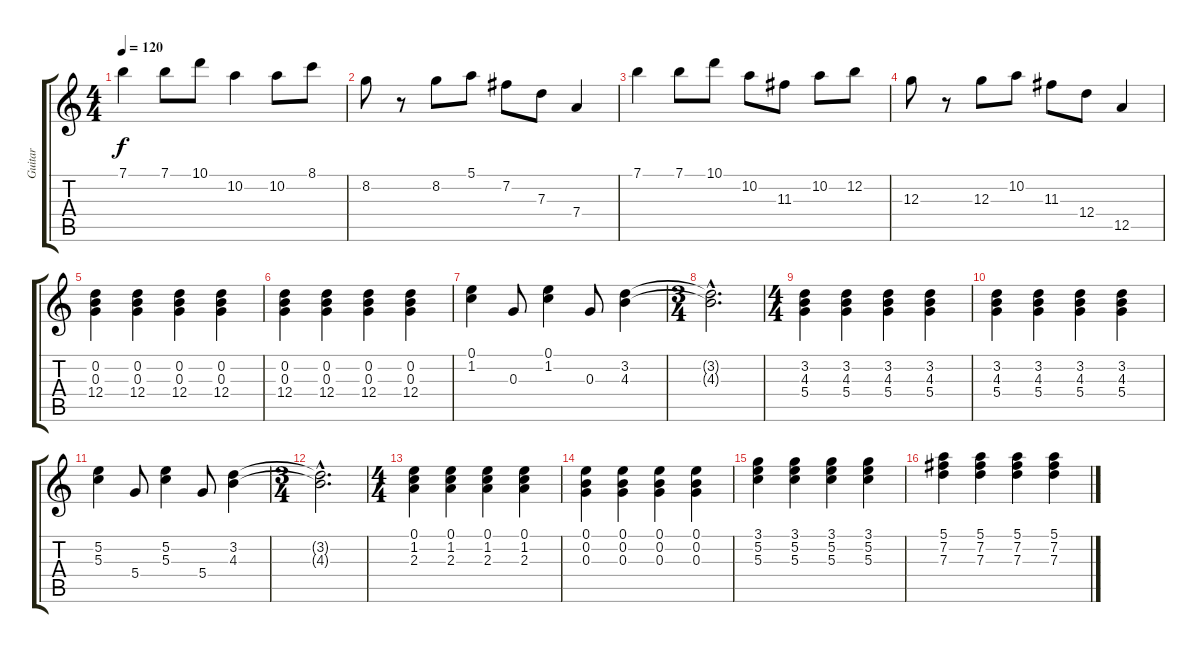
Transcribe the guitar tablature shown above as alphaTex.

\track ("Guitar" "Guitar") {instrument acousticguitarsteel}
\staff {score tabs}
\tuning (E4 B3 G3 D3 A2 E2) {hide}
\ts (4 4)
\tempo 120
\clef g2
\ks c
7.1.4{dy f instrument acousticguitarsteel} 7.1.8 10.1.8 10.2.4 10.2.8 8.1.8 |
8.2.8 r.8 8.2.8 5.1.8 7.2.8 7.3.8 7.4.4 |
7.1.4 7.1.8 10.1.8 10.2.8 11.3.8 10.2.8 12.2.8 |
12.3.8 r.8 12.3.8 10.2.8 11.3.8 12.4.8 12.5.4 |
(0.2 0.3 12.4).4 (0.2 0.3 12.4).4 (0.2 0.3 12.4).4 (0.2 0.3 12.4).4 |
(0.2 0.3 12.4).4 (0.2 0.3 12.4).4 (0.2 0.3 12.4).4 (0.2 0.3 12.4).4 |
(0.1 1.2).4 0.3.8 (0.1 1.2).4 0.3.8 (3.2 4.3).4 |
\ts (3 4)
(3.2{hac t} 4.3{hac t}).2{d} |
\ts (4 4)
(3.2 4.3 5.4).4 (3.2 4.3 5.4).4 (3.2 4.3 5.4).4 (3.2 4.3 5.4).4 |
(3.2 4.3 5.4).4 (3.2 4.3 5.4).4 (3.2 4.3 5.4).4 (3.2 4.3 5.4).4 |
(5.2 5.3).4 5.4.8 (5.2 5.3).4 5.4.8 (3.2 4.3).4 |
\ts (3 4)
(3.2{hac t} 4.3{hac t}).2{d} |
\ts (4 4)
(0.1 1.2 2.3).4 (0.1 1.2 2.3).4 (0.1 1.2 2.3).4 (0.1 1.2 2.3).4 |
(0.1 0.2 0.3).4 (0.1 0.2 0.3).4 (0.1 0.2 0.3).4 (0.1 0.2 0.3).4 |
(3.1 5.2 5.3).4 (3.1 5.2 5.3).4 (3.1 5.2 5.3).4 (3.1 5.2 5.3).4 |
(5.1 7.2 7.3).4 (5.1 7.2 7.3).4 (5.1 7.2 7.3).4 (5.1 7.2 7.3).4
